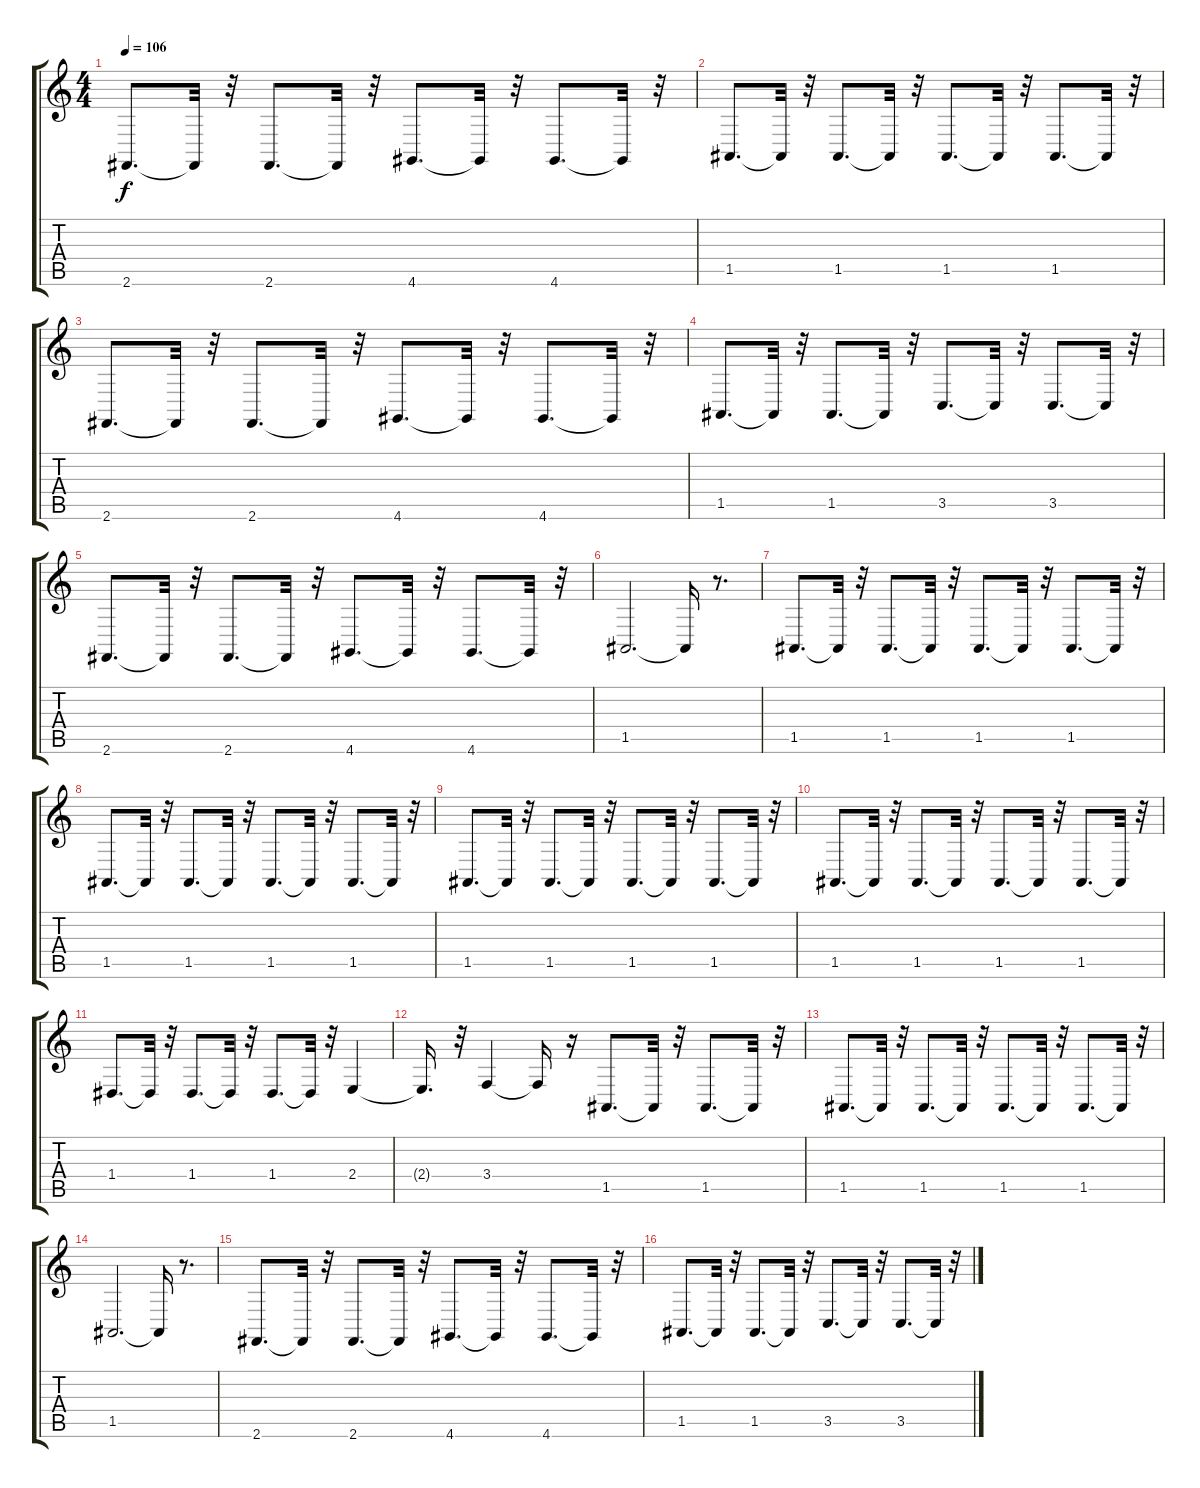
\track "" {instrument acousticgrandpiano}
\staff {score tabs}
\tuning (E4 B3 G3 D3 A2 E2) {hide}
\ts (4 4)
\tempo 106
\clef g2
\ks c
2.6.8{d dy f} 2.6{t}.32 r.32 2.6.8{d} 2.6{t}.32 r.32 4.6.8{d} 4.6{t}.32 r.32 4.6.8{d} 4.6{t}.32 r.32 |
1.5.8{d} 1.5{t}.32 r.32 1.5.8{d} 1.5{t}.32 r.32 1.5.8{d} 1.5{t}.32 r.32 1.5.8{d} 1.5{t}.32 r.32 |
2.6.8{d} 2.6{t}.32 r.32 2.6.8{d} 2.6{t}.32 r.32 4.6.8{d} 4.6{t}.32 r.32 4.6.8{d} 4.6{t}.32 r.32 |
1.5.8{d} 1.5{t}.32 r.32 1.5.8{d} 1.5{t}.32 r.32 3.5.8{d} 3.5{t}.32 r.32 3.5.8{d} 3.5{t}.32 r.32 |
2.6.8{d} 2.6{t}.32 r.32 2.6.8{d} 2.6{t}.32 r.32 4.6.8{d} 4.6{t}.32 r.32 4.6.8{d} 4.6{t}.32 r.32 |
1.5.2{d} 1.5{t}.16 r.8{d} |
1.5.8{d} 1.5{t}.32 r.32 1.5.8{d} 1.5{t}.32 r.32 1.5.8{d} 1.5{t}.32 r.32 1.5.8{d} 1.5{t}.32 r.32 |
1.5.8{d} 1.5{t}.32 r.32 1.5.8{d} 1.5{t}.32 r.32 1.5.8{d} 1.5{t}.32 r.32 1.5.8{d} 1.5{t}.32 r.32 |
1.5.8{d} 1.5{t}.32 r.32 1.5.8{d} 1.5{t}.32 r.32 1.5.8{d} 1.5{t}.32 r.32 1.5.8{d} 1.5{t}.32 r.32 |
1.5.8{d} 1.5{t}.32 r.32 1.5.8{d} 1.5{t}.32 r.32 1.5.8{d} 1.5{t}.32 r.32 1.5.8{d} 1.5{t}.32 r.32 |
1.4.8{d} 1.4{t}.32 r.32 1.4.8{d} 1.4{t}.32 r.32 1.4.8{d} 1.4{t}.32 r.32 2.4.4 |
2.4{t}.16{d} r.32 3.4.4 3.4{t}.16 r.16 1.5.8{d} 1.5{t}.32 r.32 1.5.8{d} 1.5{t}.32 r.32 |
1.5.8{d} 1.5{t}.32 r.32 1.5.8{d} 1.5{t}.32 r.32 1.5.8{d} 1.5{t}.32 r.32 1.5.8{d} 1.5{t}.32 r.32 |
1.5.2{d} 1.5{t}.16 r.8{d} |
2.6.8{d} 2.6{t}.32 r.32 2.6.8{d} 2.6{t}.32 r.32 4.6.8{d} 4.6{t}.32 r.32 4.6.8{d} 4.6{t}.32 r.32 |
1.5.8{d} 1.5{t}.32 r.32 1.5.8{d} 1.5{t}.32 r.32 3.5.8{d} 3.5{t}.32 r.32 3.5.8{d} 3.5{t}.32 r.32
